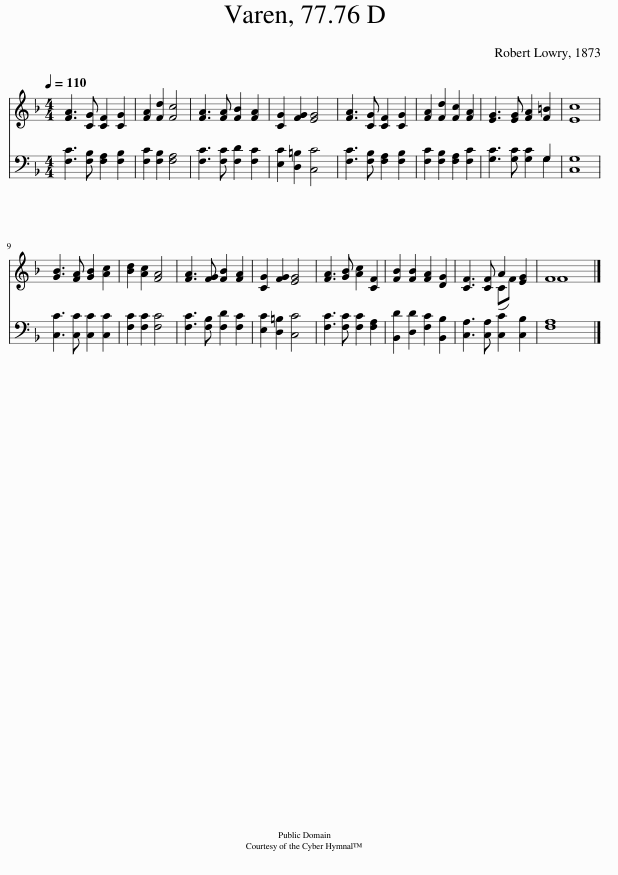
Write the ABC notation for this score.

X:1
%%score ( 1 2 ) ( 3 4 )
L:1/8
Q:1/4=110
M:4/4
I:linebreak $
K:F
V:1 treble
V:2 treble
V:3 bass
V:4 bass
V:1
 [FA]3 [CG] [CF]2 [CG]2 | [FA]2 [Fd]2 [Fc]4 | [FA]3 [FA] [FB]2 [FA]2 | [CG]2 [FG]2 [EG]4 | [FA]3 [CG] [CF]2 [CG]2 | %5
 [FA]2 [Fd]2 [Fc]2 [FA]2 | [EG]3 [EG] [FA]2 [F=B]2 | [Ec]8 |$ [GB]3 [FA] [GB]2 [Ac]2 | [Bd]2 [Ac]2 [FA]4 | %10
 [FA]3 [FG] [FB]2 [FA]2 | [CG]2 [FG]2 [EG]4 | [FA]3 [GB] [Ac]2 [CF]2 | [FB]2 [FB]2 [FA]2 [DG]2 | [CF]3 [CF] A2 [EG]2 | %15
 F8 |] %16
V:2
 x8 | x8 | x8 | x8 | x8 | %5
 x8 | x8 | x8 |$ x8 | x8 | %10
 x8 | x8 | x8 | x8 | x4 (CF) x2 | %15
 F8 |] %16
V:3
 [F,C]3 [F,B,] [F,A,]2 [F,B,]2 | [F,C]2 [F,B,]2 [F,A,]4 | [F,C]3 [F,C] [F,D]2 [F,C]2 | [E,C]2 [D,=B,]2 [C,C]4 | [F,C]3 [F,B,] [F,A,]2 [F,B,]2 | %5
 [F,C]2 [F,B,]2 [F,A,]2 [F,C]2 | [G,C]3 [G,C] [G,C]2 G,2 | [C,G,]8 |$ [C,C]3 [C,C] [C,C]2 [C,C]2 | [F,C]2 [F,C]2 [F,C]4 | %10
 [F,C]3 [F,B,] [F,D]2 [F,C]2 | [E,C]2 [D,=B,]2 [C,C]4 | [F,C]3 [F,C] [F,C]2 [F,A,]2 | [B,,D]2 [D,D]2 [F,C]2 [B,,B,]2 | [C,A,]3 [C,A,] [C,C]2 [C,B,]2 | %15
 [F,A,]8 |] %16
V:4
 x8 | x8 | x8 | x8 | x8 | %5
 x8 | x6 G,2 | x8 |$ x8 | x8 | %10
 x8 | x8 | x8 | x8 | x8 | %15
 x8 |] %16
